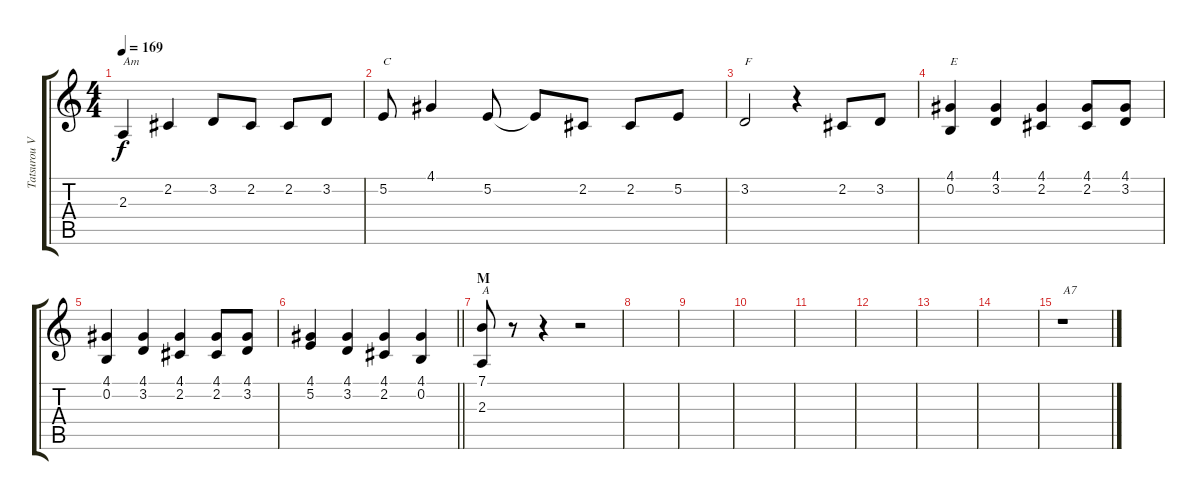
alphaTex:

\track ("Tatsurou Vocals" "Tatsurou V") {instrument tenorsax}
\staff {score tabs}
\tuning (E4 B3 G3 D3 A2 E2) {hide}
\ts (4 4)
\tempo 169
\clef g2
\ks c
2.3.4{txt "Am" dy f} 2.2.4 3.2.8 2.2.8 2.2.8 3.2.8 |
5.2.8{txt "C"} 4.1.4 5.2.8 5.2{t}.8 2.2.8 2.2.8 5.2.8 |
3.2.2{txt "F"} r.4 2.2.8 3.2.8 |
(4.1 0.2).4{txt "E"} (4.1 3.2).4 (4.1 2.2).4 (4.1 2.2).8 (4.1 3.2).8 |
(4.1 0.2).4 (4.1 3.2).4 (4.1 2.2).4 (4.1 2.2).8 (4.1 3.2).8 |
\barLineRight lightlight
(4.1 5.2).4 (4.1 3.2).4 (4.1 2.2).4 (4.1 0.2).4 |
\section ("" "M")
(7.1 2.3).8{txt "A"} r.8 r.4 r.2 |
|
|
|
|
|
|
|
r.1{txt "A7"}
